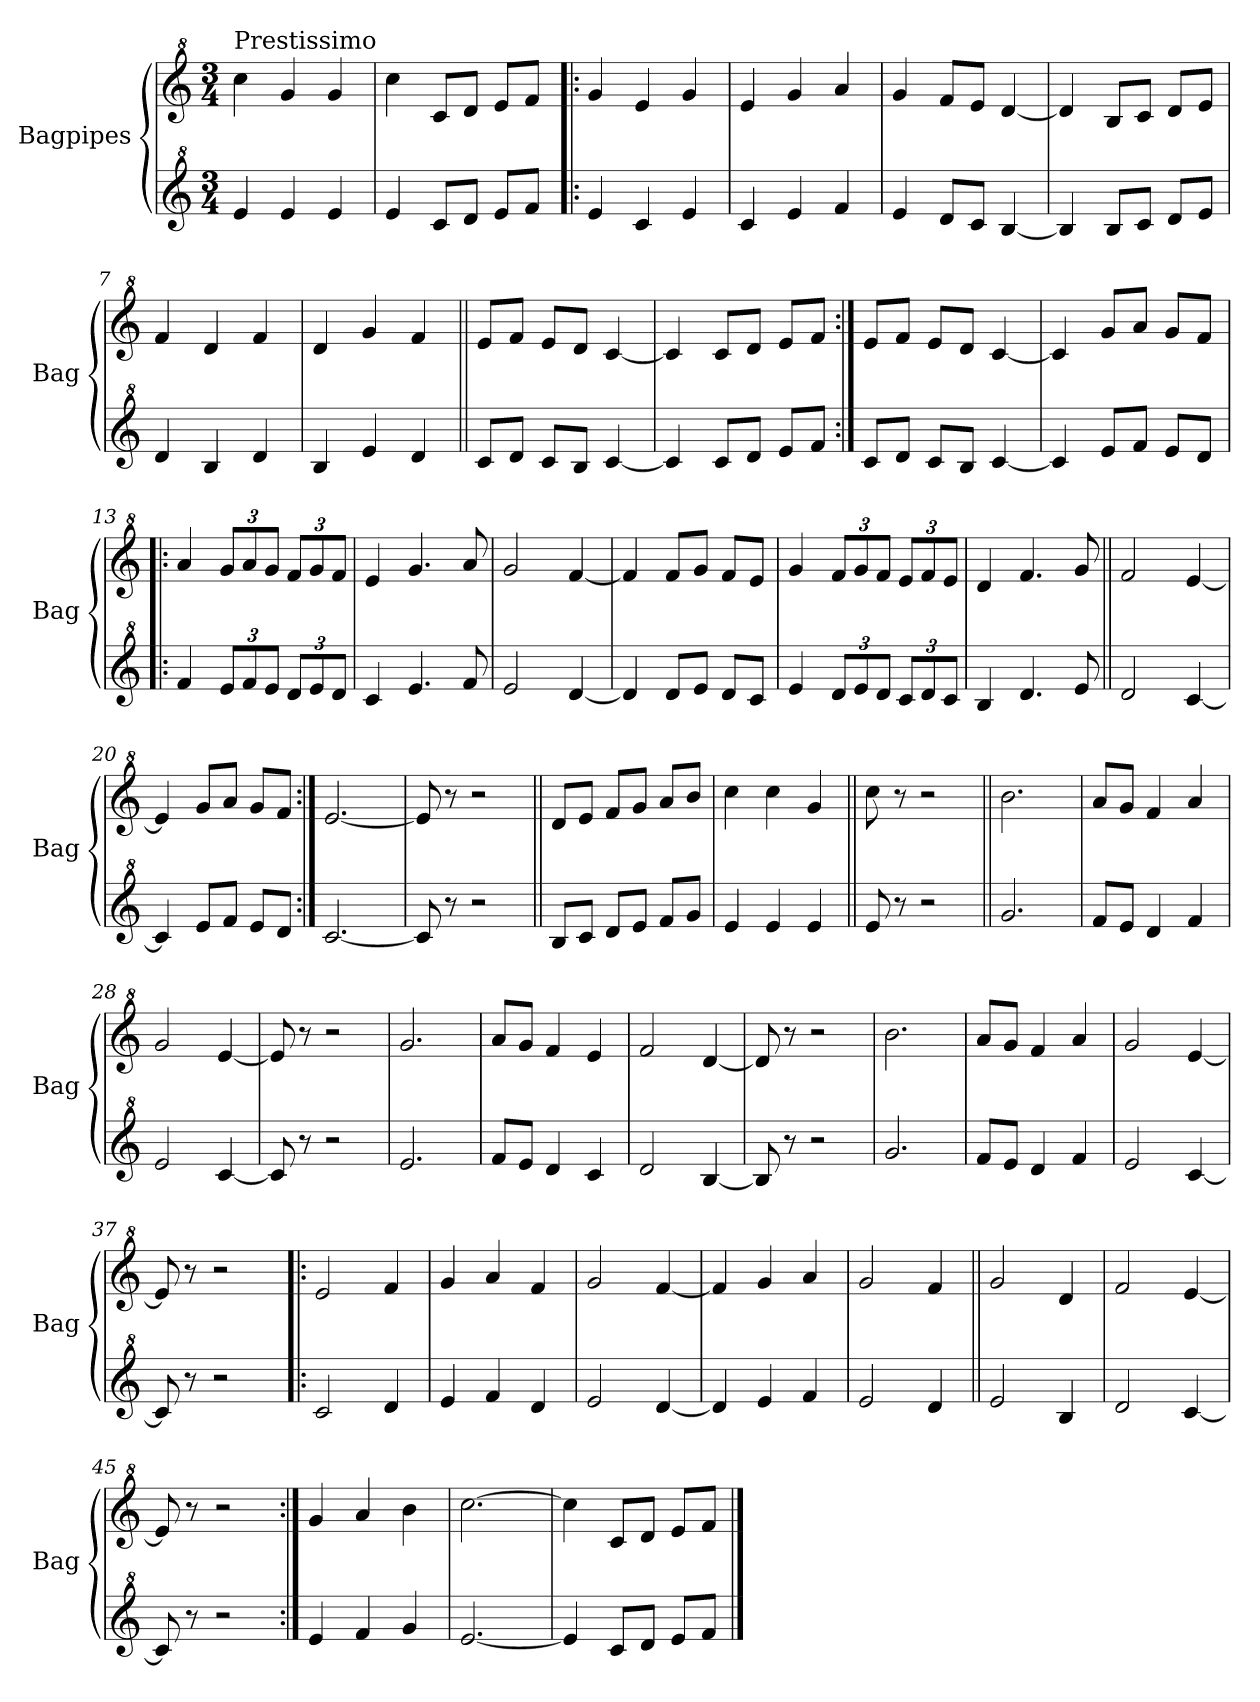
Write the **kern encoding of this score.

**kern	**kern
*part2	*part1
*staff2	*staff1
*I"Bagpipes	*I"Bagpipes
*I'Bag	*I'Bag
*clefG^2	*clefG^2
*k[]	*k[]
*C:	*C:
*M3/4	*M3/4
=1	=1
!	!LO:TX:a:t=Prestissimo
4ee/	4ccc\
4ee/	4gg/
4ee/	4gg/
=2	=2
4ee/	4ccc\
8cc/L	8cc/L
8dd/J	8dd/J
8ee/L	8ee/L
8ff/J	8ff/J
=3!|:	=3!|:
4ee/	4gg/
4cc/	4ee/
4ee/	4gg/
=4	=4
4cc/	4ee/
4ee/	4gg/
4ff/	4aa/
=5	=5
4ee/	4gg/
8dd/L	8ff/L
8cc/J	8ee/J
[4b/	[4dd/
=6	=6
4b/]	4dd/]
8b/L	8b/L
8cc/J	8cc/J
8dd/L	8dd/L
8ee/J	8ee/J
=7	=7
4dd/	4ff/
4b/	4dd/
4dd/	4ff/
=8	=8
4b/	4dd/
4ee/	4gg/
4dd/	4ff/
=9||	=9||
8cc/L	8ee/L
8dd/J	8ff/J
8cc/L	8ee/L
8b/J	8dd/J
[4cc/	[4cc/
!!LO:LB:g=z
=10	=10
4cc/]	4cc/]
8cc/L	8cc/L
8dd/J	8dd/J
8ee/L	8ee/L
8ff/J	8ff/J
=11:|!	=11:|!
8cc/L	8ee/L
8dd/J	8ff/J
8cc/L	8ee/L
8b/J	8dd/J
[4cc/	[4cc/
=12	=12
4cc/]	4cc/]
8ee/L	8gg/L
8ff/J	8aa/J
8ee/L	8gg/L
8dd/J	8ff/J
=13!|:	=13!|:
4ff/	4aa/
*Xbrackettup	*Xbrackettup
12ee/L	12gg/L
12ff/	12aa/
12ee/J	12gg/J
12dd/L	12ff/L
12ee/	12gg/
12dd/J	12ff/J
=14	=14
4cc/	4ee/
4.ee/	4.gg/
8ff/	8aa/
=15	=15
2ee/	2gg/
[4dd/	[4ff/
=16	=16
4dd/]	4ff/]
8dd/L	8ff/L
8ee/J	8gg/J
8dd/L	8ff/L
8cc/J	8ee/J
!!LO:LB:g=z
=17	=17
4ee/	4gg/
12dd/L	12ff/L
12ee/	12gg/
12dd/J	12ff/J
12cc/L	12ee/L
12dd/	12ff/
12cc/J	12ee/J
=18	=18
4b/	4dd/
4.dd/	4.ff/
8ee/	8gg/
=19||	=19||
2dd/	2ff/
[4cc/	[4ee/
=20	=20
4cc/]	4ee/]
8ee/L	8gg/L
8ff/J	8aa/J
8ee/L	8gg/L
8dd/J	8ff/J
=21:|!	=21:|!
[2.cc/	[2.ee/
=22	=22
8cc/]	8ee/]
8r	8r
2r	2r
=23||	=23||
8b/L	8dd/L
8cc/J	8ee/J
8dd/L	8ff/L
8ee/J	8gg/J
8ff/L	8aa/L
8gg/J	8bb/J
=24	=24
4ee/	4ccc\
4ee/	4ccc\
4ee/	4gg/
!!LO:LB:g=z
=25||	=25||
8ee/	8ccc\
8r	8r
2r	2r
=26||	=26||
2.gg/	2.bb\
=27	=27
8ff/L	8aa/L
8ee/J	8gg/J
4dd/	4ff/
4ff/	4aa/
=28	=28
2ee/	2gg/
[4cc/	[4ee/
=29	=29
8cc/]	8ee/]
8r	8r
2r	2r
=30	=30
2.ee/	2.gg/
=31	=31
8ff/L	8aa/L
8ee/J	8gg/J
4dd/	4ff/
4cc/	4ee/
=32	=32
2dd/	2ff/
[4b/	[4dd/
=33	=33
8b/]	8dd/]
8r	8r
2r	2r
=34	=34
2.gg/	2.bb\
=35	=35
8ff/L	8aa/L
8ee/J	8gg/J
4dd/	4ff/
4ff/	4aa/
!!LO:LB:g=z
=36	=36
2ee/	2gg/
[4cc/	[4ee/
=37	=37
8cc/]	8ee/]
8r	8r
2r	2r
=38!|:	=38!|:
2cc/	2ee/
4dd/	4ff/
=39	=39
4ee/	4gg/
4ff/	4aa/
4dd/	4ff/
=40	=40
2ee/	2gg/
[4dd/	[4ff/
=41	=41
4dd/]	4ff/]
4ee/	4gg/
4ff/	4aa/
=42	=42
2ee/	2gg/
4dd/	4ff/
=43||	=43||
2ee/	2gg/
4b/	4dd/
=44	=44
2dd/	2ff/
[4cc/	[4ee/
=45	=45
8cc/]	8ee/]
8r	8r
2r	2r
=46:|!	=46:|!
4ee/	4gg/
4ff/	4aa/
4gg/	4bb\
=47	=47
[2.ee/	[2.ccc\
!!LO:PB:g=z
=48	=48
4ee/]	4ccc\]
8cc/L	8cc/L
8dd/J	8dd/J
8ee/L	8ee/L
8ff/J	8ff/J
==	==
*-	*-
